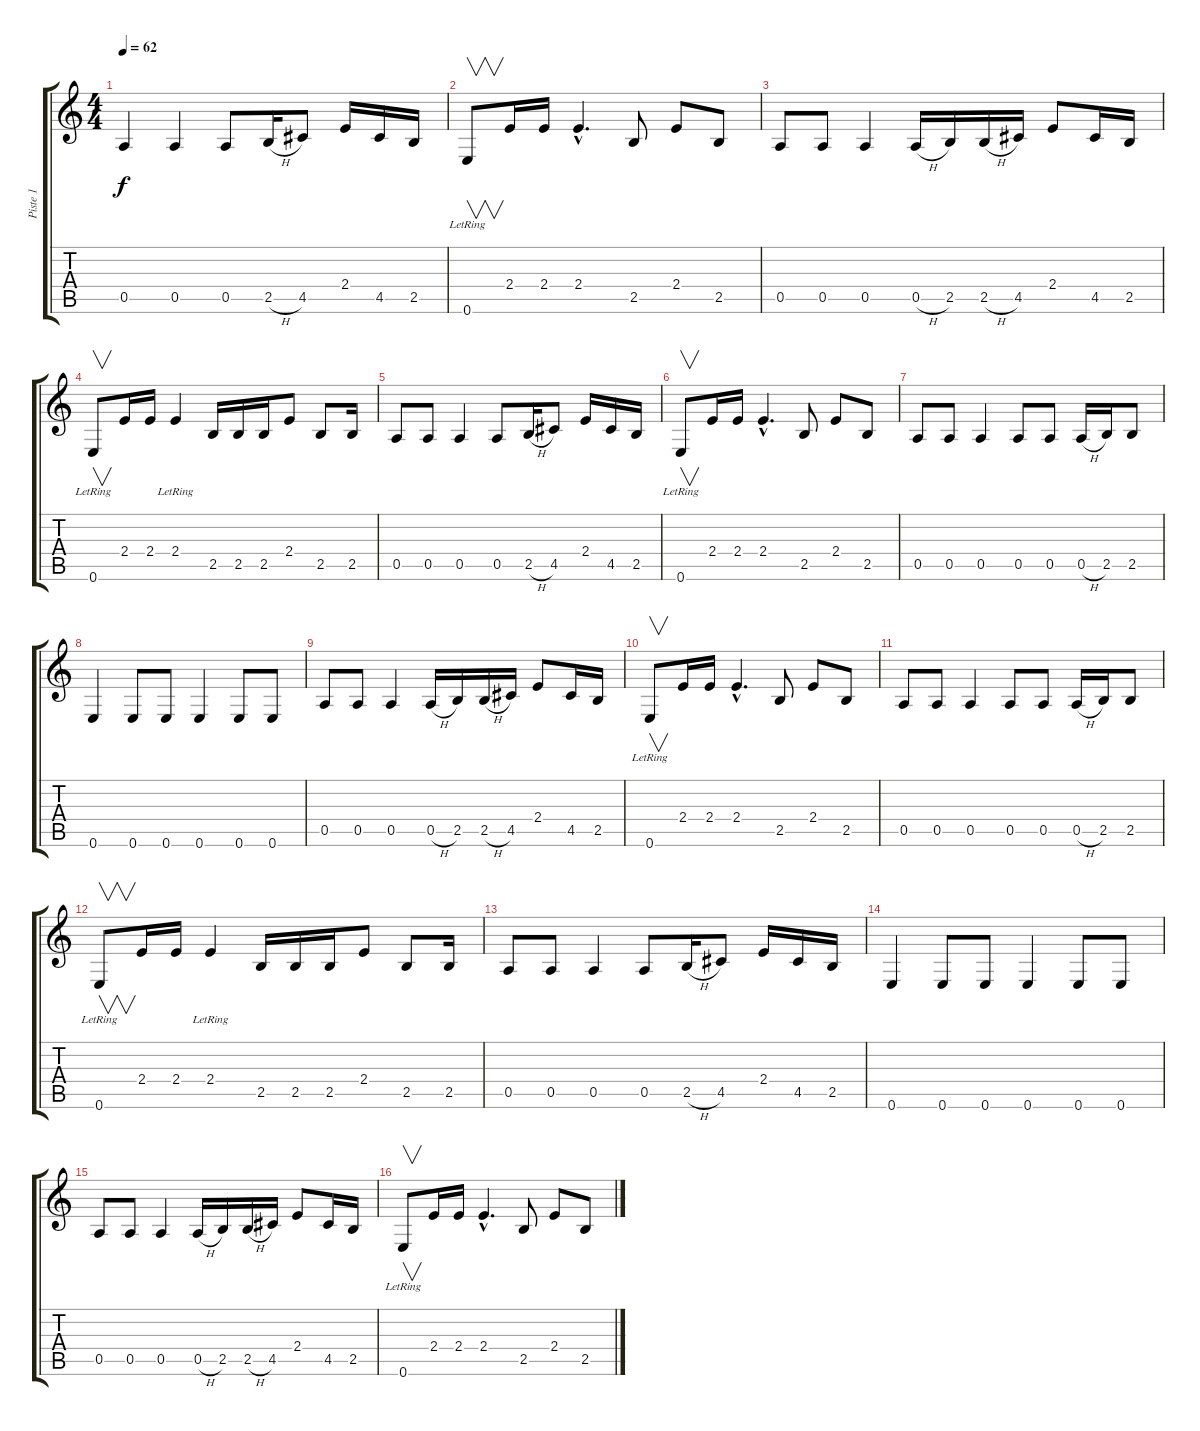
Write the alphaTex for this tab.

\track ("Piste 1" "Piste 1") {instrument acousticbass}
\staff {score tabs}
\tuning (E4 B3 G3 D3 A2 E2) {hide}
\ts (4 4)
\tempo 62
\clef g2
\ks c
0.5.4{dy f} 0.5.4 0.5.8 2.5{h}.16 4.5.8 2.4.16 4.5.16 2.5.16 |
0.6{lr}.8{v} 2.4.16 2.4.16 2.4{hac}.4{d} 2.5.8 2.4.8 2.5.8 |
0.5.8 0.5.8 0.5.4 0.5{h}.16 2.5.16 2.5{h}.16 4.5.16 2.4.8 4.5.16 2.5.16 |
0.6{lr}.8{v} 2.4.16 2.4.16 2.4{lr}.4 2.5.16 2.5.16 2.5.16 2.4.8 2.5.8 2.5.16 |
0.5.8 0.5.8 0.5.4 0.5.8 2.5{h}.16 4.5.8 2.4.16 4.5.16 2.5.16 |
0.6{lr}.8{v} 2.4.16 2.4.16 2.4{hac}.4{d} 2.5.8 2.4.8 2.5.8 |
0.5.8 0.5.8 0.5.4 0.5.8 0.5.8 0.5{h}.16 2.5.16 2.5.8 |
0.6.4 0.6.8 0.6.8 0.6.4 0.6.8 0.6.8 |
0.5.8 0.5.8 0.5.4 0.5{h}.16 2.5.16 2.5{h}.16 4.5.16 2.4.8 4.5.16 2.5.16 |
0.6{lr}.8{v} 2.4.16 2.4.16 2.4{hac}.4{d} 2.5.8 2.4.8 2.5.8 |
0.5.8 0.5.8 0.5.4 0.5.8 0.5.8 0.5{h}.16 2.5.16 2.5.8 |
0.6{lr}.8{v} 2.4.16 2.4.16 2.4{lr}.4 2.5.16 2.5.16 2.5.16 2.4.8 2.5.8 2.5.16 |
0.5.8 0.5.8 0.5.4 0.5.8 2.5{h}.16 4.5.8 2.4.16 4.5.16 2.5.16 |
0.6.4 0.6.8 0.6.8 0.6.4 0.6.8 0.6.8 |
0.5.8 0.5.8 0.5.4 0.5{h}.16 2.5.16 2.5{h}.16 4.5.16 2.4.8 4.5.16 2.5.16 |
0.6{lr}.8{v} 2.4.16 2.4.16 2.4{hac}.4{d} 2.5.8 2.4.8 2.5.8
